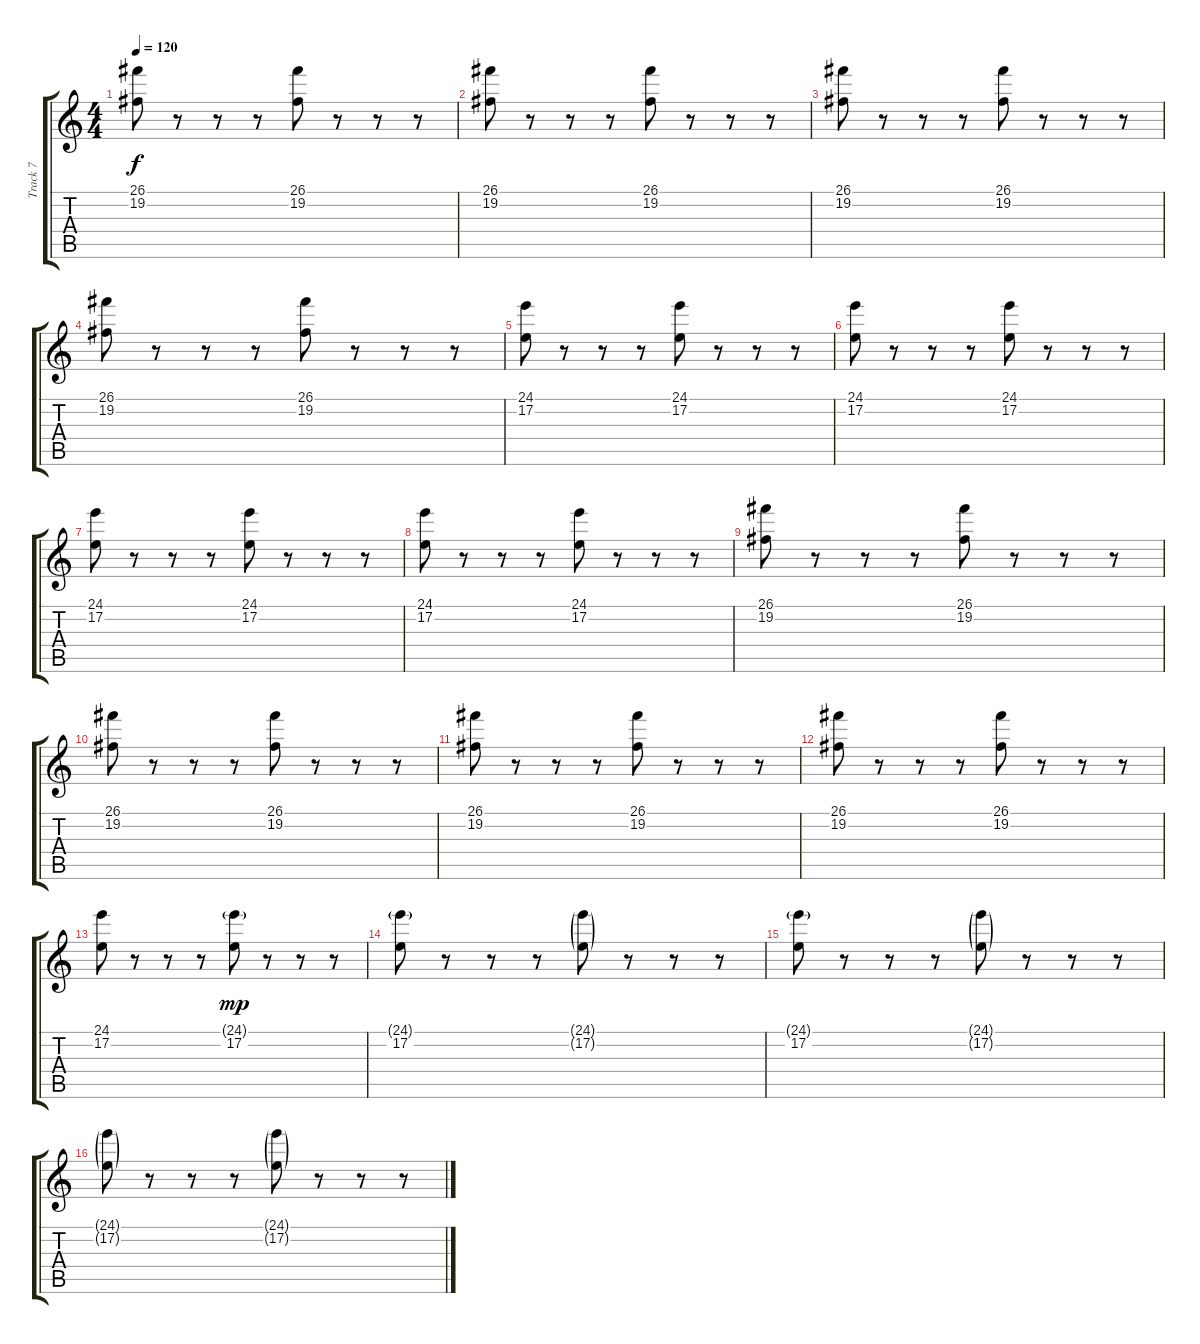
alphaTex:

\track ("Track 7" "Track 7") {instrument choiraahs}
\staff {score tabs}
\tuning (E4 B3 G3 D3 A2 E2) {hide}
\ts (4 4)
\tempo 120
\clef g2
\ks c
(26.1 19.2).8{dy f} r.8 r.8 r.8 (26.1 19.2).8 r.8 r.8 r.8 |
(26.1 19.2).8 r.8 r.8 r.8 (26.1 19.2).8 r.8 r.8 r.8 |
(26.1 19.2).8 r.8 r.8 r.8 (26.1 19.2).8 r.8 r.8 r.8 |
(26.1 19.2).8 r.8 r.8 r.8 (26.1 19.2).8 r.8 r.8 r.8 |
(24.1 17.2).8 r.8 r.8 r.8 (24.1 17.2).8 r.8 r.8 r.8 |
(24.1 17.2).8 r.8 r.8 r.8 (24.1 17.2).8 r.8 r.8 r.8 |
(24.1 17.2).8 r.8 r.8 r.8 (24.1 17.2).8 r.8 r.8 r.8 |
(24.1 17.2).8 r.8 r.8 r.8 (24.1 17.2).8 r.8 r.8 r.8 |
(26.1 19.2).8 r.8 r.8 r.8 (26.1 19.2).8 r.8 r.8 r.8 |
(26.1 19.2).8 r.8 r.8 r.8 (26.1 19.2).8 r.8 r.8 r.8 |
(26.1 19.2).8 r.8 r.8 r.8 (26.1 19.2).8 r.8 r.8 r.8 |
(26.1 19.2).8 r.8 r.8 r.8 (26.1 19.2).8 r.8 r.8 r.8 |
(24.1 17.2).8 r.8 r.8 r.8 (24.1{g} 17.2).8{dy mp} r.8 r.8 r.8 |
(24.1{g} 17.2).8 r.8 r.8 r.8 (24.1{g} 17.2{g}).8 r.8 r.8 r.8 |
(24.1{g} 17.2).8 r.8 r.8 r.8 (24.1{g} 17.2{g}).8 r.8 r.8 r.8 |
(24.1{g} 17.2{g}).8 r.8 r.8 r.8 (24.1{g} 17.2{g}).8 r.8 r.8 r.8
